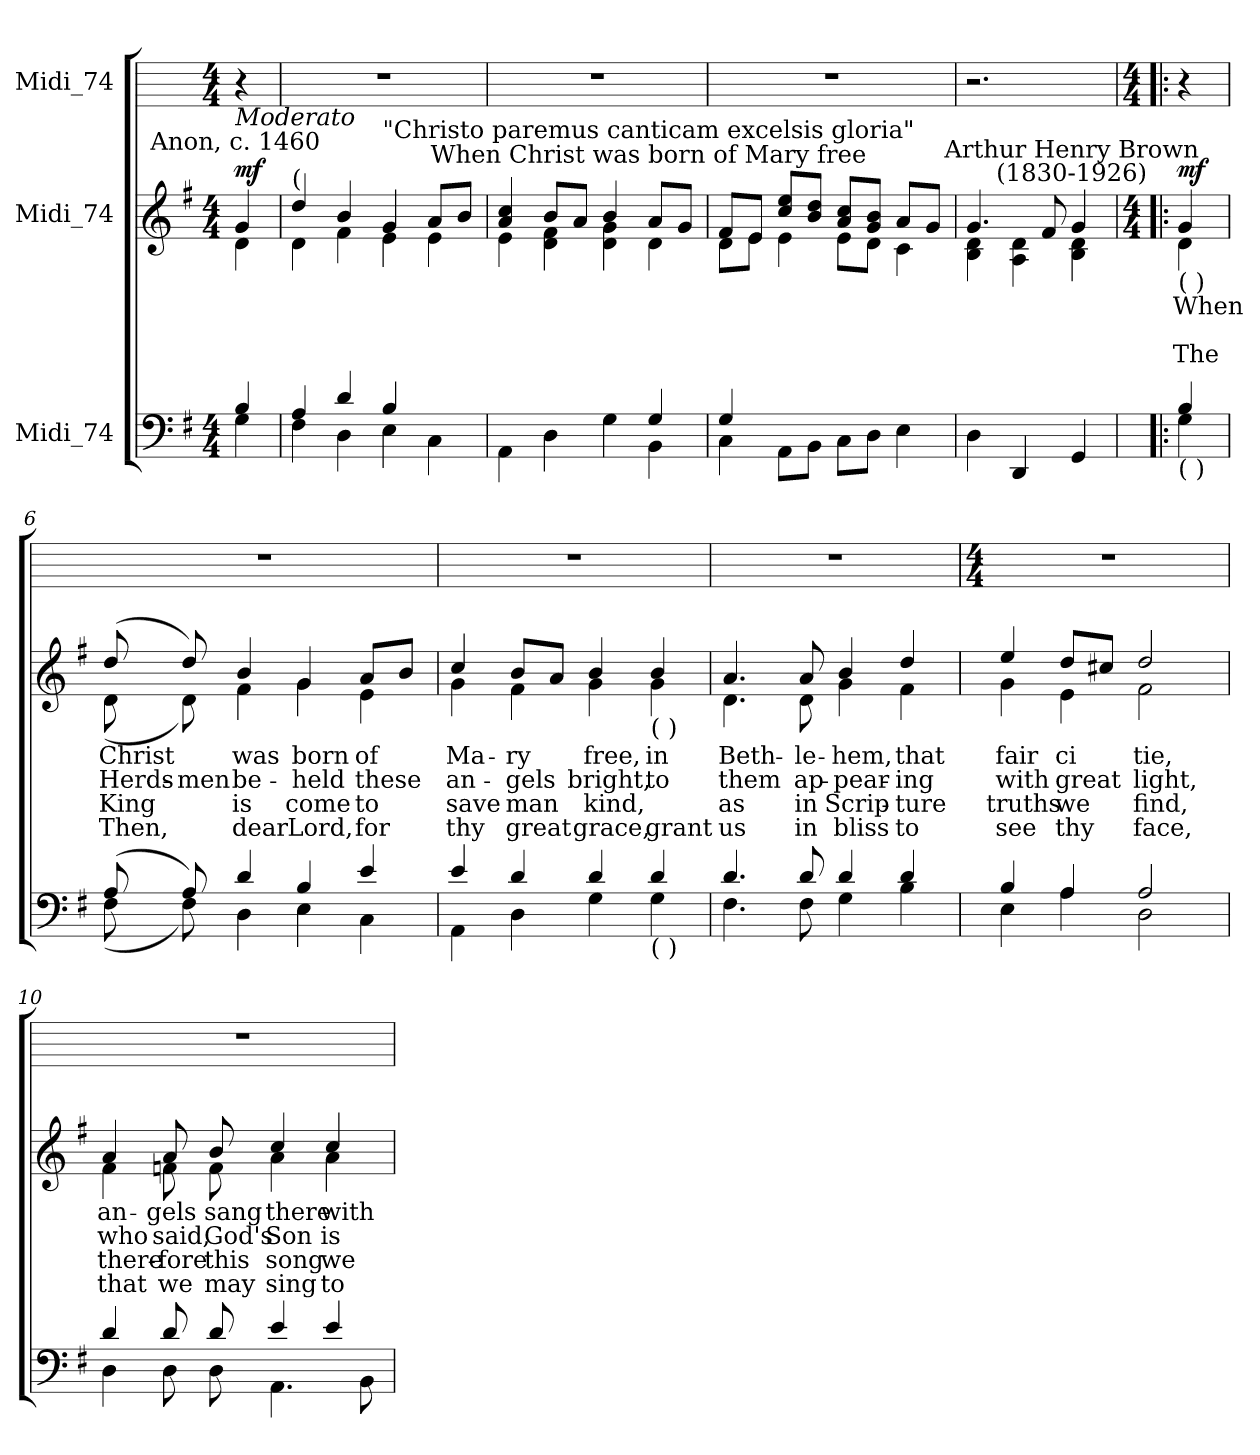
**kern	**kern	**text	**text	**text	**text	**dynam	**kern
*part3	*part2	*part2	*part2	*part2	*part2	*part2	*part1
*staff3	*staff2	*staff2	*staff2	*staff2	*staff2	*staff2	*staff1
*I"Midi_74	*I"Midi_74	*	*	*	*	*	*I"Midi_74
*clefF4	*clefG2	*	*	*	*	*	*
*k[f#]	*k[f#]	*	*	*	*	*	*
*G:	*G:	*	*	*	*	*	*
*M4/4	*M4/4	*	*	*	*	*	*M4/4
=	=	=	=	=	=	=	=
*^	*^	*	*	*	*	*	*
!	!	!LO:TX:a:cj:t=Anon, c. 1460	!	!	!	!	!	!	!
!	!	!LO:TX:a:i:t=Moderato	!	!	!	!	!	!	!
!	!	!	!	!	!	!	!	!LO:DY:b	!
4B/	4G\	4g/	4d\	.	.	.	.	mf	4r
=1	=1	=1	=1	=1	=1	=1	=1	=1	=1
*	*	*MM104	*	*	*	*	*	*	*
!	!	!LO:TX:a:t=(	!	!	!	!	!	!	!
4A/	4F#\	4dd/	4d\	.	.	.	.	.	1r
4d/	4D\	4b/	4f#\	.	.	.	.	.	.
4B/	4E\	4g/	4e\	.	.	.	.	.	.
4ryy	4C\	8a/L	4e\	.	.	.	.	.	.
.	.	8b/J	.	.	.	.	.	.	.
=2	=2	=2	=2	=2	=2	=2	=2	=2	=2
2.ryy	4AA\	4a/ 4cc/	4e\	.	.	.	.	.	1r
.	4D\	8b/L	4d\ 4f#\	.	.	.	.	.	.
.	.	8a/J	.	.	.	.	.	.	.
.	4G\	4b/	4d\ 4g\	.	.	.	.	.	.
!	!	!LO:TX:a:cj:t=When Christ was born of Mary free	!	!	!	!	!	!	!
!	!	!LO:TX:a:cj:t="Christo paremus canticam excelsis gloria"	!	!	!	!	!	!	!
4G/	4BB\	8a/L	4d\	.	.	.	.	.	.
.	.	8g/J	.	.	.	.	.	.	.
=3	=3	=3	=3	=3	=3	=3	=3	=3	=3
4G/	4C\	8f#/L	8d\L	.	.	.	.	.	1r
.	.	8e/J	8e\J	.	.	.	.	.	.
2.ryy	8AA\L	8cc/ 8ee/L	4e\	.	.	.	.	.	.
.	8BB\J	8b/ 8dd/J	.	.	.	.	.	.	.
.	8C\L	8a/ 8cc/L	8e\L	.	.	.	.	.	.
.	8D\J	8g/ 8b/J	8d\J	.	.	.	.	.	.
.	4E\	8a/L	4c\	.	.	.	.	.	.
.	.	8g/J	.	.	.	.	.	.	.
=4	=4	=4	=4	=4	=4	=4	=4	=4	=4
2.ryy	4D\	4.g/	4B\ 4d\	.	.	.	.	.	2.r
.	4DD/	.	4A\ 4d\	.	.	.	.	.	.
.	.	8f#/	.	.	.	.	.	.	.
!	!	!LO:TX:a:cj:t=Arthur Henry Brown\n(1830-1926)	!	!	!	!	!	!	!
.	4GG/	4g/	4B\ 4d\	.	.	.	.	.	.
!!LO:LB:g=z
=5!|:	=5!|:	=5!|:	=5!|:	=5!|:	=5!|:	=5!|:	=5!|:	=5!|:	=5!|:
*	*	*M4/4	*	*	*	*	*	*	*M4/4
!	!	!LO:TX:b:t=(  )	!	!	!	!	!	!	!
!LO:TX:b:t=(  )	!	!	!	!	!	!	!	!	!
!	!	!	!	!LO:LY:b	!	!LO:LY:b	!	!LO:DY:a	!
4B/	4G\	4g/	4d\	When	.	The	.	mf	4r
=6	=6	=6	=6	=6	=6	=6	=6	=6	=6
!	!	!	!	!LO:LY:b	!LO:LY:b	!LO:LY:b	!LO:LY:b	!	!
(>8A/	(<8F#\	(>8dd/	(<8d\	Christ	Herds-	-King	Then,	.	1r
!	!	!	!	!	!LO:LY:b	!	!	!	!
8A/)	8F#\)	8dd/)	8d\)	.	men	.	.	.	.
!	!	!	!	!LO:LY:b	!LO:LY:b	!LO:LY:b	!LO:LY:b	!	!
4d/	4D\	4b/	4f#\	was	be-	-is	dear	.	.
!	!	!	!	!LO:LY:b	!LO:LY:b	!LO:LY:b	!LO:LY:b	!	!
4B/	4E\	4g/	4g\	born	held	come	Lord,	.	.
!	!	!	!	!LO:LY:b	!LO:LY:b	!LO:LY:b	!LO:LY:b	!	!
4e/	4C\	8a/L	4e\	of	these	to	for	.	.
.	.	8b/J	.	.	.	.	.	.	.
=7	=7	=7	=7	=7	=7	=7	=7	=7	=7
!	!	!	!	!LO:LY:b	!LO:LY:b	!LO:LY:b	!LO:LY:b	!	!
4e/	4AA\	4cc/	4g\	Ma-	-an-	-save	thy	.	1r
!	!	!	!	!LO:LY:b	!LO:LY:b	!LO:LY:b	!LO:LY:b	!	!
4d/	4D\	8b/L	4f#\	ry	gels	man	great	.	.
.	.	8a/J	.	.	.	.	.	.	.
!	!	!	!	!LO:LY:b	!LO:LY:b	!LO:LY:b	!LO:LY:b	!	!
4d/	4G\	4b/	4g\	free,	bright,	kind,	grace,	.	.
!	!	!LO:TX:b:t=(  )	!	!	!	!	!	!	!
!LO:TX:b:t=(  )	!	!	!	!	!	!	!	!	!
!	!	!	!	!LO:LY:b	!LO:LY:b	!	!LO:LY:b	!	!
4d/	4G\	4b/	4g\	in	to	.	grant	.	.
=8	=8	=8	=8	=8	=8	=8	=8	=8	=8
!	!	!	!	!LO:LY:b	!LO:LY:b	!LO:LY:b	!LO:LY:b	!	!
4.d/	4.F#\	4.a/	4.d\	Beth-	-them	as	us	.	1r
!	!	!	!	!LO:LY:b	!LO:LY:b	!LO:LY:b	!LO:LY:b	!	!
8d/	8F#\	8a/	8d\	le-	-ap-	-in	in	.	.
!	!	!	!	!LO:LY:b	!LO:LY:b	!LO:LY:b	!LO:LY:b	!	!
4d/	4G\	4b/	4g\	hem,	pear-	-Scrip-	-bliss	.	.
!	!	!	!	!LO:LY:b	!LO:LY:b	!LO:LY:b	!LO:LY:b	!	!
4d/	4B\	4dd/	4f#\	that	ing	ture	to	.	.
!!LO:LB:g=z
=9	=9	=9	=9	=9	=9	=9	=9	=9	=9
*	*	*	*	*	*	*	*	*	*M4/4
!	!	!	!	!LO:LY:b	!LO:LY:b	!LO:LY:b	!LO:LY:b	!	!
4B/	4E\	4ee/	4g\	fair	with	truths	see	.	1r
!	!	!	!	!LO:LY:b	!LO:LY:b	!LO:LY:b	!LO:LY:b	!	!
4A/	4A\	8dd/L	4e\	ci	great	we	thy	.	.
.	.	8cc#X/J	.	.	.	.	.	.	.
!	!	!	!	!LO:LY:b	!LO:LY:b	!LO:LY:b	!LO:LY:b	!	!
2A/	2D\	2dd/	2f#\	tie,	light,	find,	face,	.	.
=10	=10	=10	=10	=10	=10	=10	=10	=10	=10
!	!	!	!	!LO:LY:b	!LO:LY:b	!LO:LY:b	!LO:LY:b	!	!
4d/	4D\	4a/	4f#\	an-	-who	there-	-that	.	1r
!	!	!	!	!LO:LY:b	!LO:LY:b	!LO:LY:b	!LO:LY:b	!	!
8d/	8D\	8a/	8fn\	gels	said,	fore	we	.	.
!	!	!	!	!LO:LY:b	!LO:LY:b	!LO:LY:b	!LO:LY:b	!	!
8d/	8D\	8b/	8f\	sang	God's	this	may	.	.
!	!	!	!	!LO:LY:b	!LO:LY:b	!LO:LY:b	!LO:LY:b	!	!
4e/	4.AA\	4cc/	4a\	there	Son	song	sing	.	.
!	!	!	!	!LO:LY:b	!LO:LY:b	!LO:LY:b	!LO:LY:b	!	!
4e/	.	4cc/	4a\	with	is	we	to	.	.
.	8BB\	.	.	.	.	.	.	.	.
*v	*v	*	*	*	*	*	*	*	*
*	*v	*v	*	*	*	*	*	*
=	=	=	=	=	=	=	=
*-	*-	*-	*-	*-	*-	*-	*-
